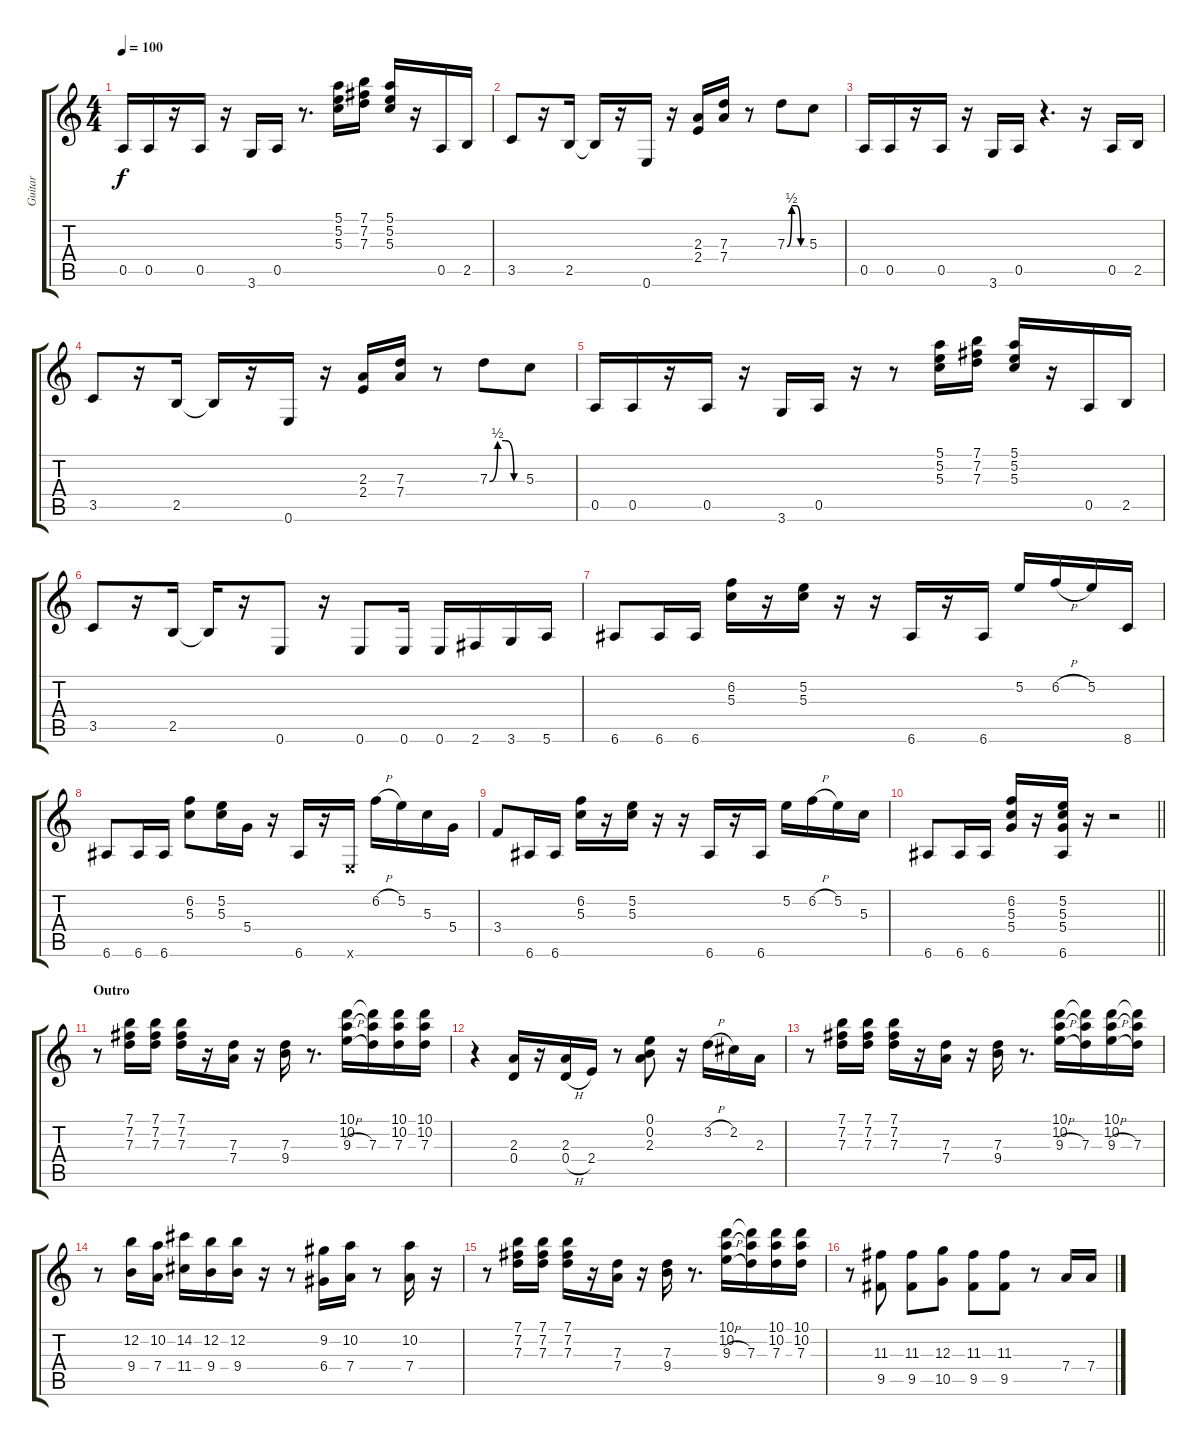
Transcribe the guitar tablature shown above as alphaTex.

\track ("Guitar" "Guitar") {instrument distortionguitar}
\staff {score tabs}
\tuning (E4 B3 G3 D3 A2 E2) {hide}
\ts (4 4)
\tempo 100
\clef g2
\ks c
0.5.16{dy f} 0.5.16 r.16 0.5.16 r.16 3.6.16 0.5.16 r.8{d} (5.1 5.2 5.3).16 (7.1 7.2 7.3).16 (5.1 5.2 5.3).16 r.16 0.5.16 2.5.16 |
3.5.8 r.16 2.5.16 2.5{t}.16 r.16 0.6.16 r.16 (2.3 2.4).16 (7.3 7.4).16 r.8 7.3{be (custom 0 0 15 2 30 2 45 0 60 0)}.8 5.3.8 |
0.5.16 0.5.16 r.16 0.5.16 r.16 3.6.16 0.5.16 r.4{d} r.16 0.5.16 2.5.16 |
3.5.8 r.16 2.5.16 2.5{t}.16 r.16 0.6.16 r.16 (2.3 2.4).16 (7.3 7.4).16 r.8 7.3{be (custom 0 0 15 2 30 2 45 0 60 0)}.8 5.3.8 |
0.5.16 0.5.16 r.16 0.5.16 r.16 3.6.16 0.5.16 r.16 r.8 (5.1 5.2 5.3).16 (7.1 7.2 7.3).16 (5.1 5.2 5.3).16 r.16 0.5.16 2.5.16 |
3.5.8 r.16 2.5.16 2.5{t}.16 r.16 0.6.8 r.16 0.6.8 0.6.16 0.6.16 2.6.16 3.6.16 5.6.16 |
6.6.8 6.6.16 6.6.16 (6.2 5.3).16 r.16 (5.2 5.3).16 r.16 r.16 6.6.16 r.16 6.6.16 5.2.16 6.2{h}.16 5.2.16 8.6.16 |
6.6.8 6.6.16 6.6.16 (6.2 5.3).8 (5.2 5.3).16 5.4.16 r.16 6.6.16 r.16 0.6{x}.16 6.2{h}.16 5.2.16 5.3.16 5.4.16 |
3.4.8 6.6.16 6.6.16 (6.2 5.3).16 r.16 (5.2 5.3).16 r.16 r.16 6.6.16 r.16 6.6.16 5.2.16 6.2{h}.16 5.2.16 5.3.16 |
\barLineRight lightlight
6.6.8 6.6.16 6.6.16 (6.2 5.3 5.4).16 r.16 (5.2 5.3 5.4 6.6).16 r.16 r.2 |
\section ("" "Outro")
r.8 (7.1 7.2 7.3).16 (7.1 7.2 7.3).16 (7.1 7.2 7.3).16 r.16 (7.3 7.4).16 r.16 (7.3 9.4).16 r.8{d} (10.1 10.2 9.3{h}).16 (10.1{t} 10.2{t} 7.3).16 (10.1 10.2 7.3).16 (10.1 10.2 7.3).16 |
r.4 (2.3 0.4).16 r.16 (2.3 0.4{h}).16 2.4.16 r.8 (0.1 0.2 2.3).8 r.16 3.2{h}.16 2.2.16 2.3.16 |
r.8 (7.1 7.2 7.3).16 (7.1 7.2 7.3).16 (7.1 7.2 7.3).16 r.16 (7.3 7.4).16 r.16 (7.3 9.4).16 r.8{d} (10.1 10.2 9.3{h}).16 (10.1{t} 10.2{t} 7.3).16 (10.1 10.2 9.3{h}).16 (10.1{t} 10.2{t} 7.3).16 |
r.8 (12.2 9.4).16 (10.2 7.4).16 (14.2 11.4).16 (12.2 9.4).16 (12.2 9.4).16 r.16 r.8 (9.2 6.4).16 (10.2 7.4).16 r.8 (10.2 7.4).16 r.16 |
r.8{volume 10} (7.1 7.2 7.3).16 (7.1 7.2 7.3).16 (7.1 7.2 7.3).16 r.16 (7.3 7.4).16 r.16 (7.3 9.4).16 r.8{d} (10.1 10.2 9.3{h}).16 (10.1{t} 10.2{t} 7.3).16 (10.1 10.2 7.3).16 (10.1 10.2 7.3).16 |
r.8 (11.3 9.5).8 (11.3 9.5).8 (12.3 10.5).8 (11.3 9.5).8 (11.3 9.5).8 r.8 7.4.16 7.4.16
